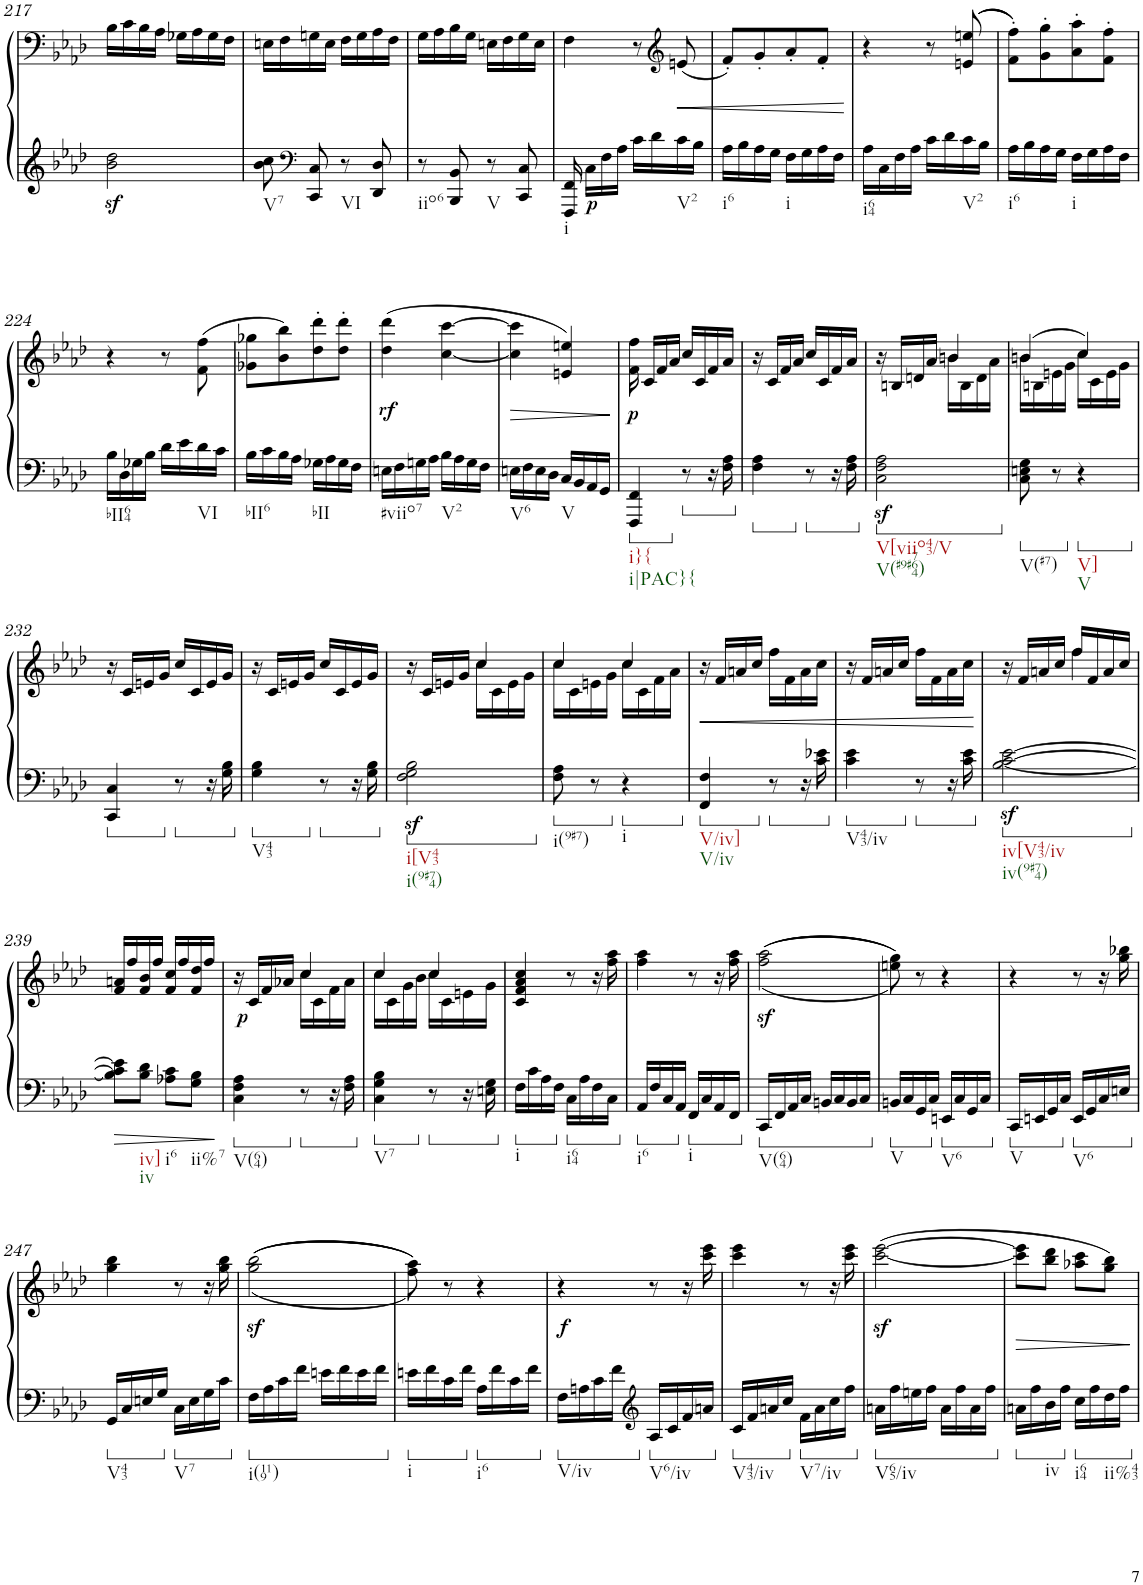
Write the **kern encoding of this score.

**kern	**kern	**dynam
*part1	*part1	*part1
*staff2	*staff1	*staff1/2
*I"Piano	*	*
*I'Pno.	*	*
!!LO:PB:g=z
*clefG2	*clefG2	*
*k[b-e-a-d-]	*k[b-e-a-d-]	*
*M2/4	*M2/4	*
=217	=217	=217
2b-\z< 2dd-\z<	16B-\LL	.
.	16c\	.
.	16B-\	.
.	16A-\JJ	.
.	16G-X\LL	.
.	16A-\	.
.	16G-\	.
.	16F\JJ	.
=218	=218	=218
!LO:TX:b:t=V7	!	!
8b-\ 8cc\	16En\LL	.
.	16F\	.
*clefF4	*	*
8CC/ 8C/	16Gn\	.
.	16E\JJ	.
!LO:TX:b:t=VI	!	!
8r	16F\LL	.
.	16G\	.
8DD-/ 8D-/	16A-\	.
.	16F\JJ	.
=219	=219	=219
!LO:TX:b:t=iio6	!	!
8r	16G\LL	.
.	16A-\	.
8BBB-/ 8BB-/	16B-\	.
.	16G\JJ	.
!LO:TX:b:t=V	!	!
8r	16En\LL	.
.	16F\	.
8CC/ 8C/	16G\	.
.	16E\JJ	.
=220	=220	=220
!LO:TX:b:t=i	!	!
16FFF/ 16FF/	4F\	.
!	!	!LO:DY:b=2
16C\LL	.	p
16F\	.	.
16A-\JJ	.	.
16c\LL	8r	.
16d-\	.	.
*	*clefG2	*
!LO:TX:b:t=V2	!	!
!	!	!LO:HP:b
16c\	(8en/	<
16B-\JJ	.	.
=221	=221	=221
!LO:TX:b:t=i6	!	!
16A-\LL	8f'/L)	.
16B-\	.	.
16A-\	8g'/	.
16G\JJ	.	.
!LO:TX:b:t=i	!	!
16F\LL	8a-'/	.
16G\	.	.
16A-\	8f'/J	.
16F\JJ	.	.
.	.	[
=222	=222	=222
!LO:TX:b:t=i64	!	!
16A-\LL	4r	.
16C\	.	.
16F\	.	.
16A-\JJ	.	.
16c\LL	8r	.
16d-\	.	.
!LO:TX:b:t=V2	!	!
16c\	(>(8en/ 8een/	.
16B-\JJ	.	.
=223	=223	=223
!LO:TX:b:t=i6	!	!
16A-\LL	8f\' 8ff\'L))	.
16B-\	.	.
16A-\	8g\' 8gg\'	.
16G\JJ	.	.
!LO:TX:b:t=i	!	!
16F\LL	8a-\' 8aa-\'	.
16G\	.	.
16A-\	8f\' 8ff\'J	.
16F\JJ	.	.
!!LO:LB:g=z
=224	=224	=224
!LO:TX:b:t=bII64	!	!
16B-\LL	4r	.
16D-\	.	.
16G-X\	.	.
16B-\JJ	.	.
16d-\LL	8r	.
16e-\	.	.
!LO:TX:b:t=VI	!	!
16d-\	(8f\ 8ff\	.
16c\JJ	.	.
=225	=225	=225
!LO:TX:b:t=bII6	!	!
16B-\LL	8g-X\ 8gg-X\L	.
16c\	.	.
16B-\	8b-\ 8bb-\)	.
16A-\JJ	.	.
!LO:TX:b:t=bII	!	!
16G-X\LL	8dd-\' 8ddd-\'	.
16A-\	.	.
16G-\	8dd-\' 8ddd-\'J	.
16F\JJ	.	.
=226	=226	=226
!LO:TX:b:t=#viio7	!	!
!	!	!LO:DY:b
16En\LL	(4dd-\ 4ddd-\	rf
16F\	.	.
16Gn\	.	.
16A-\JJ	.	.
!LO:TX:b:t=V2	!	!
16B-\LL	[4cc\ [4ccc\	.
16A-\	.	.
16G\	.	.
16F\JJ	.	.
=227	=227	=227
!LO:TX:b:t=V6	!	!
!	!	!LO:HP:b
16En\LL	4cc\] 4ccc\]	>
16F\	.	.
16E\	.	.
16D-\JJ	.	.
!LO:TX:b:t=V	!	!
16C/LL	4en/ 4een/)	.
16BB-/	.	.
16AA-/	.	.
16GG/JJ	.	.
.	.	]
=228	=228	=228
!LO:TX:b:t=i}{	!	!
!LO:TX:b:t=i|PAC}{	!	!
!	!	!LO:DY:b
4FFF/ 4FF/	16f\ 16ff\	p
.	16c/LL	.
.	16f/	.
.	16a-/JJ	.
8r	16cc/LL	.
.	16c/	.
16r	16f/	.
16F\ 16A-\	16a-/JJ	.
=229	=229	=229
4F\ 4A-\	16r	.
.	16c/LL	.
.	16f/	.
.	16a-/JJ	.
8r	16cc/LL	.
.	16c/	.
16r	16f/	.
16F\ 16A-\	16a-/JJ	.
=230	=230	=230
*	*^	*
!LO:TX:b:t=V[viio43/V	!	!	!
!LO:TX:b:t=V(#9#764)	!	!	!
2C\z< 2F\z< 2A-\z<	16r	4ryy	.
.	16Bn/LL	.	.
.	16dn/	.	.
.	16a-/JJ	.	.
.	4bn/	16b\LL	.
.	.	16B\	.
.	.	16d\	.
.	.	16a-\JJ	.
=231	=231	=231	=231
!LO:TX:b:t=V(#7)	!	!	!
8C\ 8En\ 8G\	(4bn/	16b\LL	.
.	.	16Bn\	.
8r	.	16en\	.
.	.	16g\JJ	.
!LO:TX:b:t=V]	!	!	!
!LO:TX:b:t=V	!	!	!
4r	4cc/)	16cc\LL	.
.	.	16c\	.
.	.	16e\	.
.	.	16g\JJ	.
*	*v	*v	*
!!LO:LB:g=z
=232	=232	=232
4CC/ 4C/	16r	.
.	16c/LL	.
.	16en/	.
.	16g/JJ	.
8r	16cc/LL	.
.	16c/	.
16r	16e/	.
16G\ 16B-\	16g/JJ	.
=233	=233	=233
!LO:TX:b:t=V43	!	!
4G\ 4B-\	16r	.
.	16c/LL	.
.	16en/	.
.	16g/JJ	.
8r	16cc/LL	.
.	16c/	.
16r	16e/	.
16G\ 16B-\	16g/JJ	.
=234	=234	=234
*	*^	*
!LO:TX:b:t=i[V43	!	!	!
!LO:TX:b:t=i(9#74)	!	!	!
2F\z< 2G\z< 2B-\z<	16r	4ryy	.
.	16c/LL	.	.
.	16en/	.	.
.	16g/JJ	.	.
.	16cc\LL	4cc/	.
.	16c\	.	.
.	16e\	.	.
.	16g\JJ	.	.
=235	=235	=235	=235
!LO:TX:b:t=i(9#7)	!	!	!
8F\ 8A-\	16cc\LL	4cc/	.
.	16c\	.	.
8r	16en\	.	.
.	16g\JJ	.	.
!LO:TX:b:t=i	!	!	!
4r	16cc\LL	4cc/	.
.	16c\	.	.
.	16f\	.	.
.	16a-\JJ	.	.
*	*v	*v	*
=236	=236	=236
!LO:TX:b:t=V/iv]	!	!
!LO:TX:b:t=V/iv	!	!
!	!	!LO:HP:b
4FF/ 4F/	16r	<
.	16f/LL	.
.	16an/	.
.	16cc/JJ	.
8r	16ff\LL	.
.	16f\	.
16r	16a\	.
16c\ 16e-X\	16cc\JJ	.
=237	=237	=237
!LO:TX:b:t=V43/iv	!	!
4c\ 4e-\	16r	.
.	16f/LL	.
.	16an/	.
.	16cc/JJ	.
8r	16ff\LL	.
.	16f\	.
16r	16a\	.
16c\ 16e-\	16cc\JJ	.
.	.	[
=238	=238	=238
*	*^	*
!LO:TX:b:t=iv[V43/iv	!	!	!
!LO:TX:b:t=iv(9#74)	!	!	!
[2B-\z< [2c\z< [2e-\z<	16r	4ryy	.
.	16f/LL	.	.
.	16an/	.	.
.	16cc/JJ	.	.
.	16ff/LL	4ff\	.
.	16f/	.	.
.	16a/	.	.
.	16cc/JJ	.	.
*	*v	*v	*
!!LO:LB:g=z
=239	=239	=239
8B-\] 8c\] 8e-\]L	16f/ 16an/LL	.
.	16ff/	.
!LO:TX:b:t=iv]	!	!
!LO:TX:b:t=iv	!	!
8B-\ 8d-\J	16f/ 16b-/	.
.	16ff/JJ	.
!LO:TX:b:t=i6	!	!
8A-X\ 8c\L	16f/ 16cc/LL	.
.	16ff/	.
!LO:TX:b:t=ii%7	!	!
8G\ 8B-\J	16f/ 16dd-/	.
.	16ff/JJ	.
=240	=240	=240
*	*^	*
!LO:TX:b:t=V(64)	!	!	!
!	!	!	!LO:DY:b
4C\ 4F\ 4A-\	16r	4ryy	p
.	16c/LL	.	.
.	16f/	.	.
.	16a-X/JJ	.	.
8r	16cc\LL	4cc/	.
.	16c\	.	.
16r	16f\	.	.
16F\ 16A-\	16a-\JJ	.	.
=241	=241	=241	=241
!LO:TX:b:t=V7	!	!	!
4C\ 4G\ 4B-\	16cc\LL	4cc/	.
.	16c\	.	.
.	16g\	.	.
.	16b-\JJ	.	.
8r	16cc\LL	4cc/	.
.	16c\	.	.
16r	16en\	.	.
16En\ 16G\	16g\JJ	.	.
*	*v	*v	*
=242	=242	=242
!LO:TX:b:t=i	!	!
16F\LL	4c/ 4f/ 4a-/ 4cc/	.
16c\	.	.
16A-\	.	.
16F\JJ	.	.
!LO:TX:b:t=i64	!	!
16C\LL	8r	.
16A-\	.	.
16F\	16r	.
16C\JJ	16ff\ 16aa-\	.
=243	=243	=243
!LO:TX:b:t=i6	!	!
16AA-/LL	4ff\ 4aa-\	.
16F/	.	.
16C/	.	.
16AA-/JJ	.	.
!LO:TX:b:t=i	!	!
16FF/LL	8r	.
16C/	.	.
16AA-/	16r	.
16FF/JJ	16ff\ 16aa-\	.
=244	=244	=244
!LO:TX:b:t=V(64)	!	!
16CC/LL	(<((2ff\z< 2aa-\z<	.
16FF/	.	.
16AA-/	.	.
16C/JJ	.	.
16BBn/LL	.	.
16C/	.	.
16BB/	.	.
16C/JJ	.	.
=245	=245	=245
!LO:TX:b:t=V	!	!
16BBn/LL	8een\ 8gg\)))	.
16C/	.	.
16GG/	8r	.
16C/JJ	.	.
!LO:TX:b:t=V6	!	!
16EEn/LL	4r	.
16C/	.	.
16GG/	.	.
16C/JJ	.	.
=246	=246	=246
!LO:TX:b:t=V	!	!
16CC/LL	4r	.
16EEn/	.	.
16GG/	.	.
16C/JJ	.	.
!LO:TX:b:t=V6	!	!
16EE/LL	8r	.
16GG/	.	.
16C/	16r	.
16En/JJ	16gg\ 16bb-X\	.
!!LO:LB:g=z
=247	=247	=247
!LO:TX:b:t=V43	!	!
16GG/LL	4gg\ 4bb-\	.
16C/	.	.
16En/	.	.
16G/JJ	.	.
!LO:TX:b:t=V7	!	!
16C\LL	8r	.
16E\	.	.
16G\	16r	.
16c\JJ	16gg\ 16bb-\	.
=248	=248	=248
!LO:TX:b:t=i(119)	!	!
16F\LL	((<(2gg\z< 2bb-\z<	.
16A-\	.	.
16c\	.	.
16f\JJ	.	.
16en\LL	.	.
16f\	.	.
16e\	.	.
16f\JJ	.	.
=249	=249	=249
!LO:TX:b:t=i	!	!
16en\LL	8ff\ 8aa-\)))	.
16f\	.	.
16c\	8r	.
16f\JJ	.	.
!LO:TX:b:t=i6	!	!
16A-\LL	4r	.
16f\	.	.
16c\	.	.
16f\JJ	.	.
=250	=250	=250
!LO:TX:b:t=V/iv	!	!
!	!	!LO:DY:b
16F\LL	4r	f
16An\	.	.
16c\	.	.
16f\JJ	.	.
*clefG2	*	*
!LO:TX:b:t=V6/iv	!	!
16A/LL	8r	.
16c/	.	.
16f/	16r	.
16an/JJ	16ccc\ 16eee-\	.
=251	=251	=251
!LO:TX:b:t=V43/iv	!	!
16c/LL	4ccc\ 4eee-\	.
16f/	.	.
16an/	.	.
16cc/JJ	.	.
!LO:TX:b:t=V7/iv	!	!
16f\LL	8r	.
16a\	.	.
16cc\	16r	.
16ff\JJ	16ccc\ 16eee-\	.
=252	=252	=252
!LO:TX:b:t=V65/iv	!	!
16an\LL	([2ccc\z< [2eee-\z<	.
16ff\	.	.
16een\	.	.
16ff\JJ	.	.
16a\LL	.	.
16ff\	.	.
16a\	.	.
16ff\JJ	.	.
=253	=253	=253
!	!	!LO:HP:b
16an\LL	8ccc\] 8eee-\]L	>
16ff\	.	.
!LO:TX:b:t=iv	!	!
16b-\	8bb-\ 8ddd-\J	.
16ff\JJ	.	.
!LO:TX:b:t=i64	!	!
16cc\LL	8aa-X\ 8ccc\L	.
16ff\	.	.
!LO:TX:b:t=ii%43	!	!
16dd-\	8gg\ 8bb-\J)	.
16ff\JJ	.	.
.	.	]
=	=	=
*-	*-	*-
